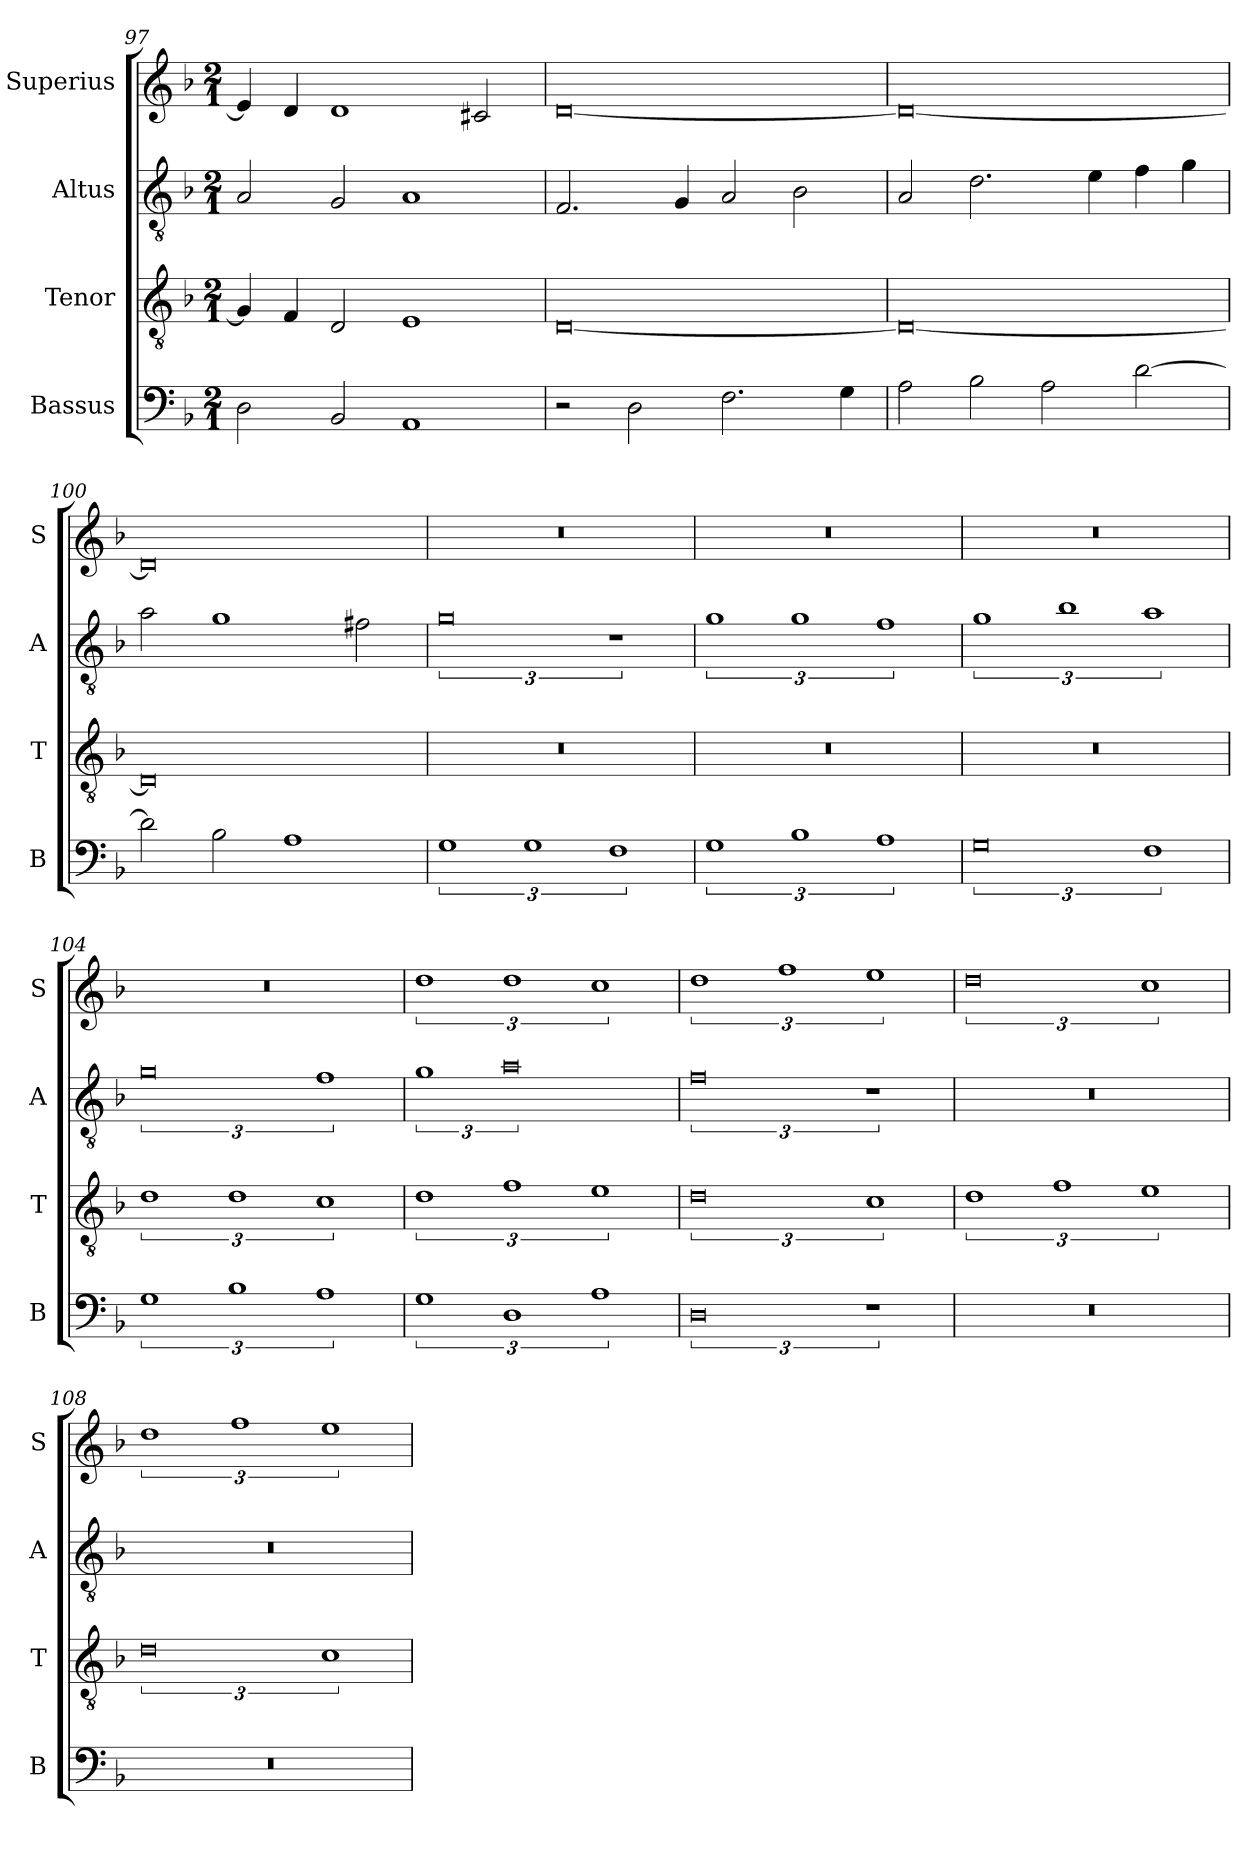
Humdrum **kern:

**kern	**kern	**kern	**kern
*part4	*part3	*part2	*part1
*staff4	*staff3	*staff2	*staff1
*I"Bassus	*I"Tenor	*I"Altus	*I"Superius
*I'B	*I'T	*I'A	*I'S
*clefF4	*clefGv2	*clefGv2	*clefG2
*k[b-]	*k[b-]	*k[b-]	*k[b-]
*M2/1	*M2/1	*M2/1	*M2/1
=97	=97	=97	=97
2D\	4G/]	2A/	4e/]
.	4F/	.	4d/
2BB-/	2D/	2G/	1d
1AA	1E	1A	.
.	.	.	2c#X/
=98	=98	=98	=98
2r	[0D	2.F/	[0d
2D\	.	.	.
.	.	4G/	.
2.F\	.	2A/	.
.	.	2B-\	.
4G\	.	.	.
=99	=99	=99	=99
2A\	0D_	2A/	0d_
2B-\	.	2.d\	.
2A\	.	.	.
.	.	4e\	.
[2d\	.	4f\	.
.	.	4g\	.
=100	=100	=100	=100
2d\]	0D]	2a\	0d]
2B-\	.	1g	.
1A	.	.	.
.	.	2f#X\	.
=101	=101	=101	=101
3%2G	0r	3%4g	0r
3%2G	.	.	.
3%2F	.	3%2r	.
=102	=102	=102	=102
3%2G	0r	3%2g	0r
3%2B-	.	3%2g	.
3%2A	.	3%2f	.
=103	=103	=103	=103
3%4G	0r	3%2g	0r
.	.	3%2b-	.
3%2F	.	3%2a	.
=104	=104	=104	=104
3%2G	3%2d	3%4g	0r
3%2B-	3%2d	.	.
3%2A	3%2c	3%2f	.
=105	=105	=105	=105
3%2G	3%2d	3%2g	3%2dd
3%2D	3%2f	3%4a	3%2dd
3%2A	3%2e	.	3%2cc
=106	=106	=106	=106
3%4D	3%4d	3%4f	3%2dd
.	.	.	3%2ff
3%2r	3%2c	3%2r	3%2ee
=107	=107	=107	=107
0r	3%2d	0r	3%4dd
.	3%2f	.	.
.	3%2e	.	3%2cc
=108	=108	=108	=108
0r	3%4d	0r	3%2dd
.	.	.	3%2ff
.	3%2c	.	3%2ee
=	=	=	=
*-	*-	*-	*-
